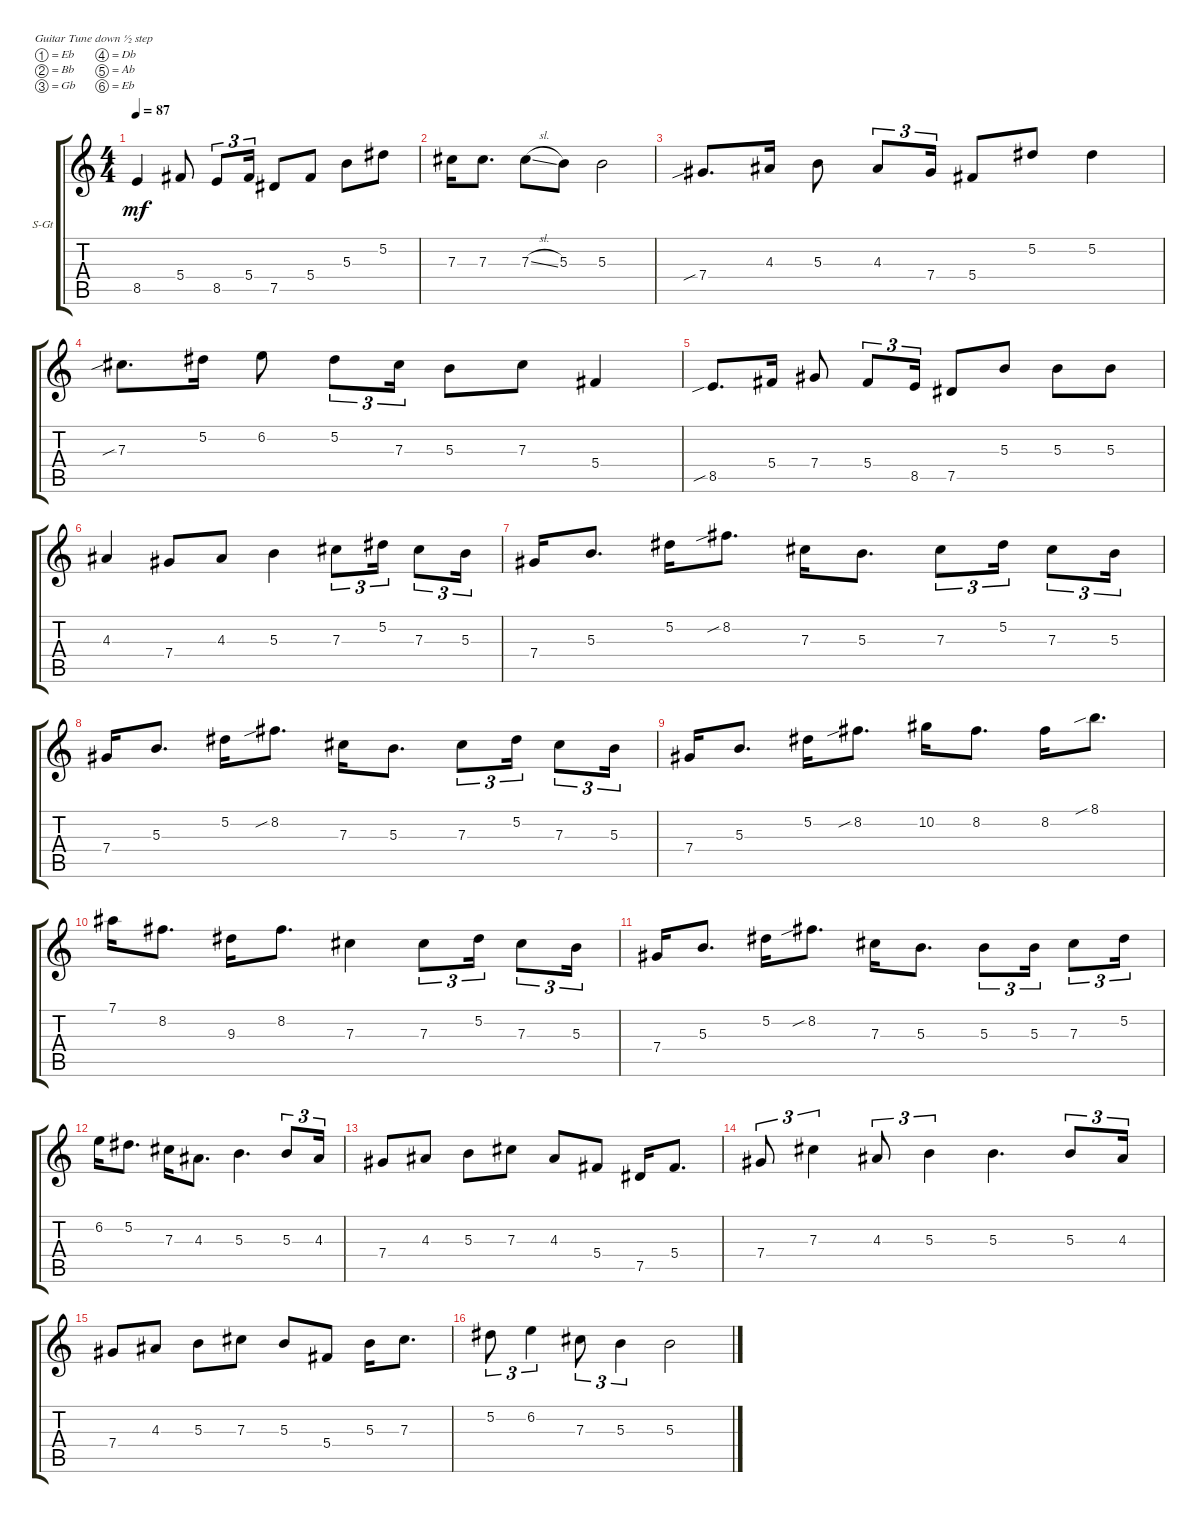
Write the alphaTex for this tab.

\defaultSystemsLayout 4
\bracketExtendMode groupsimilarinstruments
\firstSystemTrackNameOrientation horizontal
\otherSystemsTrackNameOrientation horizontal
\track ("Melody" "S-Gt") {instrument acousticguitarsteel}
\staff {score tabs}
\tuning (Eb4 Bb3 Gb3 Db3 Ab2 Eb2)
\ts (4 4)
\tempo 87
\clef g2
\scale
0.333333
\ks c
8.5.4{dy mf} 5.4.8 8.5.8{tu (3 2)} 5.4.16{tu (3 2)} 7.5.8 5.4.8 5.3.8 5.2.8 |
\scale
0.333333 7.3.16 7.3.8{d} 7.3{sl}.8 5.3.8 5.3.2 |
\scale
0.333333 7.4{sib}.8{d} 4.3.16 5.3.8 4.3.8{tu (3 2)} 7.4.16{tu (3 2)} 5.4.8 5.2.8 5.2.4 |
\scale
0.333333 7.3{sib}.8{d} 5.2.16 6.2.8 5.2.8{tu (3 2)} 7.3.16{tu (3 2)} 5.3.8 7.3.8 5.4.4 |
\scale
0.333333 8.5{sib}.8{d} 5.4.16 7.4.8 5.4.8{tu (3 2)} 8.5.16{tu (3 2)} 7.5.8 5.3.8 5.3.8 5.3.8 |
\scale
0.333333 4.3.4 7.4.8 4.3.8 5.3.4 7.3.8{tu (3 2)} 5.2.16{tu (3 2)} 7.3.8{tu (3 2)} 5.3.16{tu (3 2)} |
\scale
0.333333 7.4.16 5.3.8{d} 5.2.16 8.2{sib}.8{d} 7.3.16 5.3.8{d} 7.3.8{tu (3 2)} 5.2.16{tu (3 2)} 7.3.8{tu (3 2)} 5.3.16{tu (3 2)} |
\scale
0.333333 7.4.16 5.3.8{d} 5.2.16 8.2{sib}.8{d} 7.3.16 5.3.8{d} 7.3.8{tu (3 2)} 5.2.16{tu (3 2)} 7.3.8{tu (3 2)} 5.3.16{tu (3 2)} |
\scale
0.333333 7.4.16 5.3.8{d} 5.2.16 8.2{sib}.8{d} 10.2.16 8.2.8{d} 8.2.16 8.1{sib}.8{d} |
\scale
0.333333 7.1.16 8.2.8{d} 9.3.16 8.2.8{d} 7.3.4 7.3.8{tu (3 2)} 5.2.16{tu (3 2)} 7.3.8{tu (3 2)} 5.3.16{tu (3 2)} |
\scale
0.333333 7.4.16 5.3.8{d} 5.2.16 8.2{sib}.8{d} 7.3.16 5.3.8{d} 5.3.8{tu (3 2)} 5.3.16{tu (3 2)} 7.3.8{tu (3 2)} 5.2.16{tu (3 2)} |
\scale
0.333333 6.2.16 5.2.8{d} 7.3.16 4.3.8{d} 5.3.4{d} 5.3.8{tu (3 2)} 4.3.16{tu (3 2)} |
\scale
0.333333 7.4.8 4.3.8 5.3.8 7.3.8 4.3.8 5.4.8 7.5.16 5.4.8{d} |
\scale
0.333333 7.4.8{tu (3 2)} 7.3.4{tu (3 2)} 4.3.8{tu (3 2)} 5.3.4{tu (3 2)} 5.3.4{d} 5.3.8{tu (3 2)} 4.3.16{tu (3 2)} |
\scale
0.333333 7.4.8 4.3.8 5.3.8 7.3.8 5.3.8 5.4.8 5.3.16 7.3.8{d} |
\scale
0.333333 5.2.8{tu (3 2)} 6.2.4{tu (3 2)} 7.3.8{tu (3 2)} 5.3.4{tu (3 2)} 5.3.2
